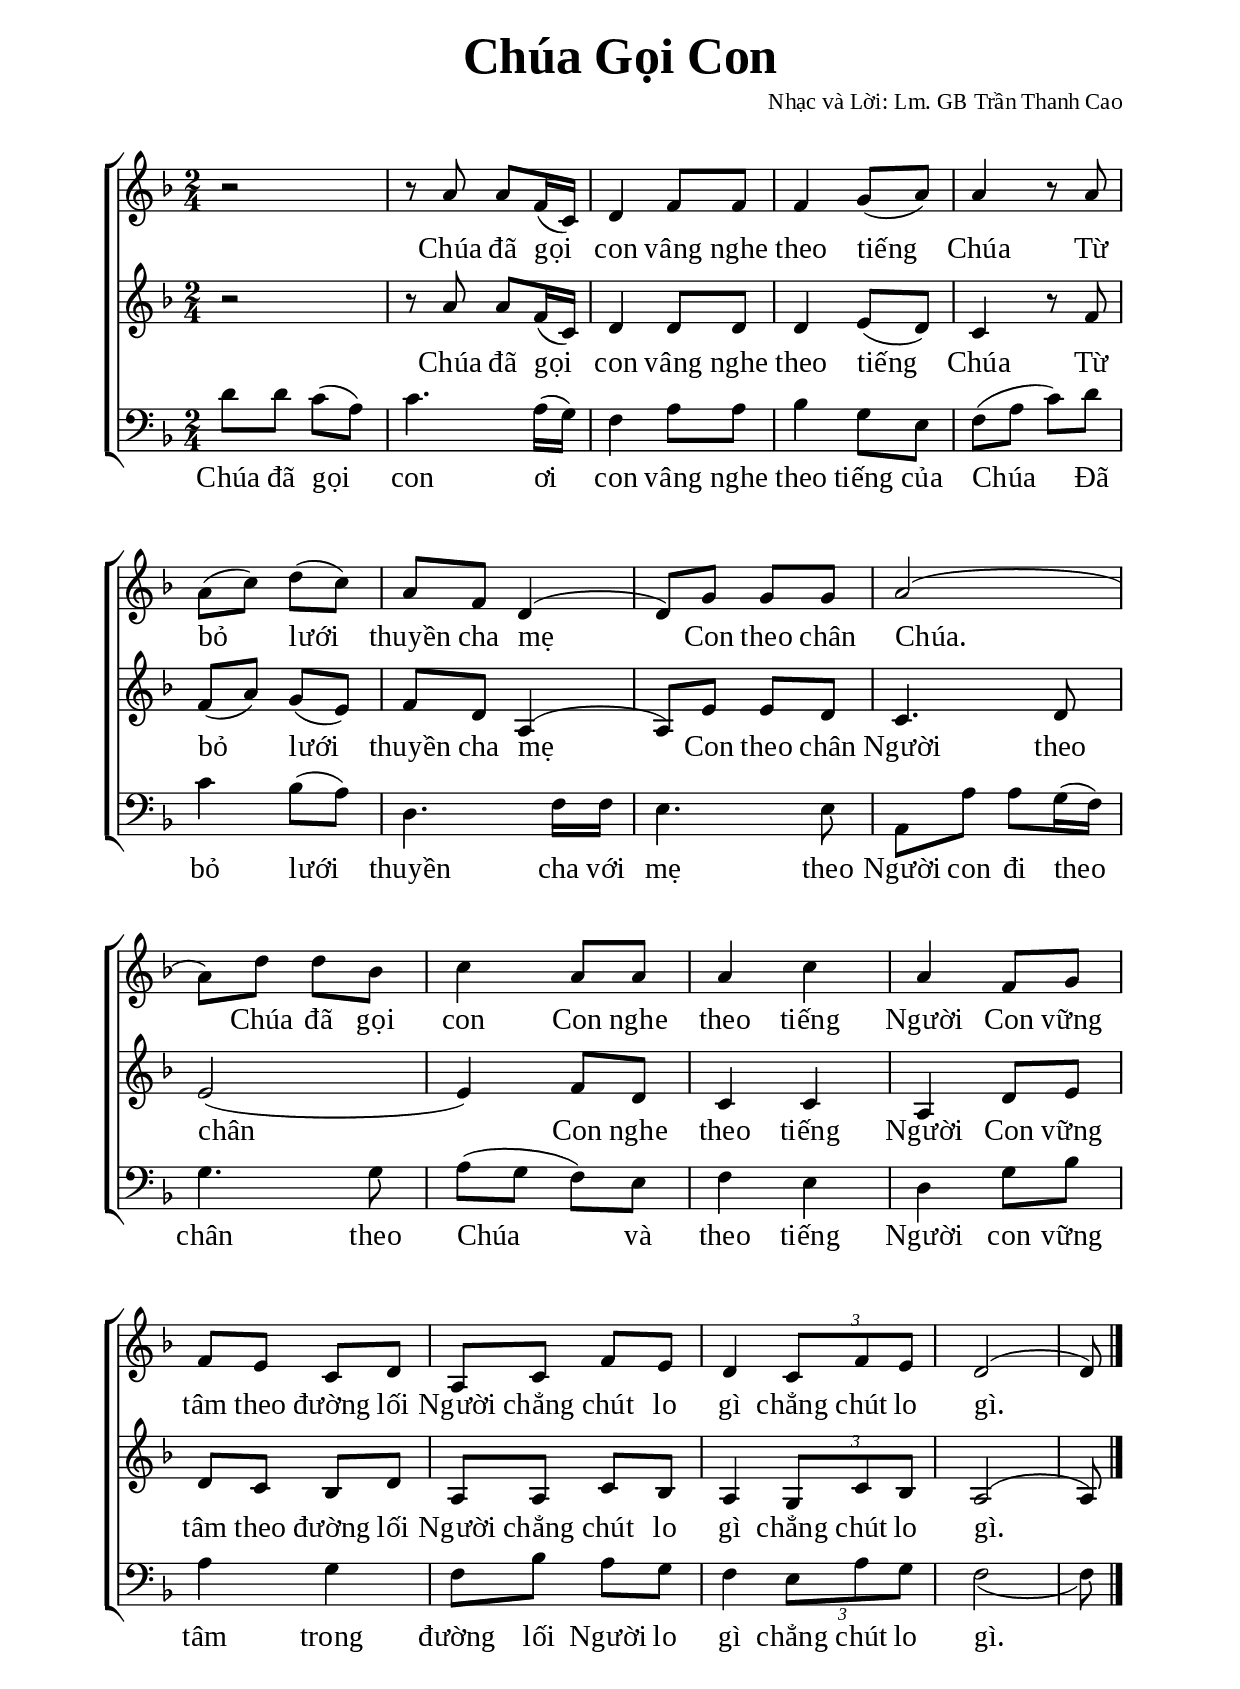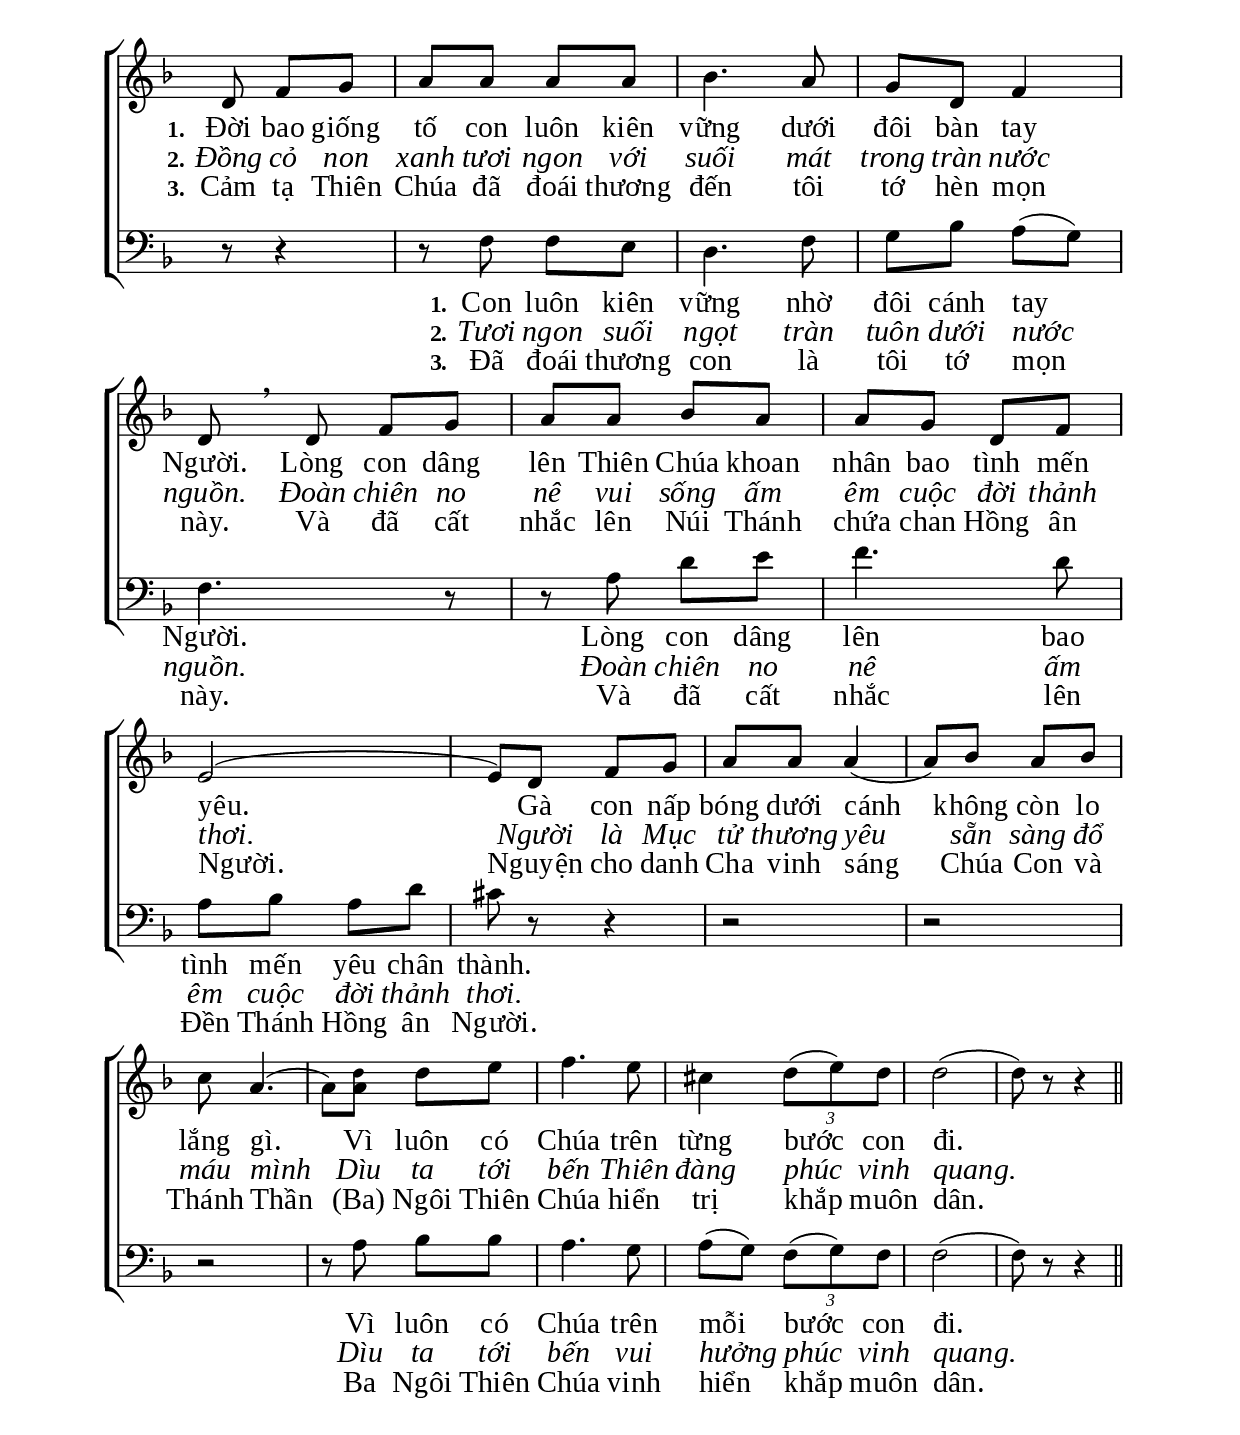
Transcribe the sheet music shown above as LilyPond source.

% Cài đặt chung
\version "2.22.1"
\include "english.ly"

\header {
  title = \markup { \fontsize #3 "Chúa Gọi Con" }
  composer = "Nhạc và Lời: Lm. GB Trần Thanh Cao"
  arranger = " "
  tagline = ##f
}

\paper {
  #(set-paper-size "a4")
  top-margin = 10\mm
  bottom-margin = 10\mm
  left-margin = 20\mm
  right-margin = 20\mm
  indent = #0
  #(define fonts
    (make-pango-font-tree
      "Liberation Serif"
      "Liberation Serif"
      "Liberation Serif"
      (/ 20 20)))
  page-count = #2
  print-page-number = #f
}

% Nhạc điệp khúc
nhacDiepKhucSop = \relative c'' {
  r2 |
  r8 a a f16 _(c) |
  d4 f8 f |
  f4 g8 (a) |
  a4 r8 a |
  a (c) d (c) |
  a f d4 ^( |
  d8) g g g |
  a2 ( |
  a8) d d bf |
  c4 a8 a |
  a4 c |
  a f8 g |
  f e c d |
  a c f e |
  d4 \tuplet 3/2 { c8 f e } |
  d2 ^( |
  d8) \bar "|."
}

nhacDiepKhucAlto = \relative c'' {
  r2 |
  r8 a a f16 _(c) |
  d4 d8 d |
  d4 e8 (d) 
  c4 r8 f |
  f (a) g (e) |
  f d a4 ^( |
  a8) e' e d |
  c4. d8 |
  e2 ( |
  e4) f8 d |
  c4 c |
  a d8 e |
  d c bf d |
  a a c bf |
  a4 \tuplet 3/2 { g8 c bf } |
  a2 ^( |
  a8)
}

nhacDiepKhucBas = \relative c' {
  d8 d c (a) |
  c4. a16 (g) |
  f4 a8 a |
  bf4 g8 e |
  f (a c) d |
  c4 bf8 (a) |
  d,4. f16 f |
  e4. e8 |
  a, a' a g16 (f) |
  g4. g8 |
  a (g f) e |
  f4 e |
  d g8 bf |
  a4 g |
  f8 bf a g |
  f4 \tuplet 3/2 { e8 a g } |
  f2 _( |
  f8)
}

% Nhạc phiên khúc
nhacPhienKhucSop = \relative c' {
  \partial 4. d8 f g |
  a a a a |
  bf4. a8 |
  g d f4 |
  d8 \breathe d f g |
  a a bf a |
  a g d f |
  e2 ^( |
  e8) d f g |
  a a a4 ( |
  a8) bf a bf |
  c a4. ( |
  a8) <a \tweak font-size #-2 d>8 d e |
  f4. e8 |
  cs4 \tuplet 3/2 { d8 (e) d } |
  d2 ( |
  d8) r r4 \bar "||"
}

nhacPhienKhucBas = \relative c {
  \partial 4. r8 r4 |
  r8 f8 f e |
  d4. f8 |
  g bf a (g) |
  f4. r8 |
  r a d e |
  f4. d8 |
  a bf a d |
  cs r r4 |
  r2 |
  r2 |
  r2 |
  r8 a bf bf |
  a4. g8 |
  a (g) \tuplet 3/2 { f (g) f } |
  f2 ( |
  f8) r r4
}

% Lời điệp khúc
loiDiepKhucSop = \lyricmode {
  Chúa đã gọi con vâng nghe theo tiếng Chúa
  Từ bỏ lưới thuyền cha mẹ
  Con theo chân Chúa.
  Chúa đã gọi con
  Con nghe theo tiếng Người
  Con vững tâm theo đường lối Người
  chẳng chút lo gì
  chẳng chút lo gì.
}

loiDiepKhucAlto = \lyricmode {
  Chúa đã gọi con vâng nghe theo tiếng Chúa
  Từ bỏ lưới thuyền cha mẹ
  Con theo chân Người theo chân
  Con nghe theo tiếng Người
  Con vững tâm theo đường lối Người
  chẳng chút lo gì
  chẳng chút lo gì.
}

loiDiepKhucBas = \lyricmode {
  Chúa đã gọi con ơi con
  vâng nghe theo tiếng của Chúa
  Đã bỏ lưới thuyền cha với mẹ
  theo Người con đi theo chân theo Chúa
  và theo tiếng Người
  con vững tâm trong đường lối Người lo gì
  chẳng chút lo gì.
}

% Lời phiên khúc
loiPhienKhucMotSop = \lyricmode {
  \set stanza = #"1."
  Đời bao giống tố con luôn kiên vững dưới đôi bàn tay Người.
  Lòng con dâng lên Thiên Chúa khoan nhân
  bao tình mến yêu.
  Gà con nấp bóng dưới cánh
  không còn lo lắng gì.
  Vì luôn có Chúa trên từng bước con đi.
}

loiPhienKhucMotBas = \lyricmode {
  \set stanza = #"1."
  Con luôn kiên vững nhờ đôi cánh tay Người.
  Lòng con dâng lên bao tình mến yêu chân thành.
  Vì luôn có Chúa trên mỗi bước con đi.
}

loiPhienKhucHaiSop = \lyricmode {
  \override Lyrics.LyricText.font-shape = #'italic
  \set stanza = #"2."
  Đồng cỏ non xanh tươi ngon với suối mát trong tràn nước nguồn.
  Đoàn chiên no nê vui sống ấm êm cuộc đời thảnh thơi.
  Người là Mục tử thương yêu sẵn sàng đổ máu mình
  Dìu ta tới bến Thiên đàng phúc vinh quang.
}

loiPhienKhucHaiBas = \lyricmode {
  \override Lyrics.LyricText.font-shape = #'italic
  \set stanza = #"2."
  Tươi ngon suối ngọt tràn tuôn dưới nước nguồn.
  Đoàn chiên no nê ấm êm cuộc đời thảnh thơi.
  Dìu ta tới bến vui hưởng phúc vinh quang.
}

loiPhienKhucBaSop = \lyricmode {
  \set stanza = #"3."
  Cảm tạ Thiên Chúa đã đoái thương đến tôi tớ hèn mọn này.
  Và đã cất nhắc lên Núi Thánh chứa chan Hồng ân Người.
  Nguyện cho danh Cha vinh sáng Chúa Con và Thánh Thần
  (Ba) Ngôi Thiên Chúa hiển trị khắp muôn dân.
}

loiPhienKhucBaBas = \lyricmode {
  \set stanza = #"3."
  Đã đoái thương con là tôi tớ mọn này.
  Và đã cất nhắc lên Đền Thánh Hồng ân Người.
  Ba Ngôi Thiên Chúa vinh hiển khắp muôn dân.
}

% Dàn trang
\score {
  \new ChoirStaff <<
    \new Staff \with {
        %\magnifyStaff #(magstep +1)
      }
      <<
        \clef "treble"
        \new Voice = beSop {
          \key f \major \time 2/4 \nhacDiepKhucSop
        }
        \new Lyrics \lyricsto beSop \loiDiepKhucSop
    >>
    \new Staff \with {
        %\magnifyStaff #(magstep +1)
      }
      <<
        \new Voice = beAlto {
          \key f \major \time 2/4 \nhacDiepKhucAlto
        }
        \new Lyrics \lyricsto beAlto \loiDiepKhucAlto
    >>
    \new Staff \with {
        %\magnifyStaff #(magstep +1)
      }
      <<
        \clef "bass"
        \new Voice = beBas {
          \key f \major \time 2/4 \nhacDiepKhucBas
        }
        \new Lyrics \lyricsto beBas \loiDiepKhucBas
    >>
  >>
  \layout {
    \override Lyrics.LyricText.font-size = #+2.5
    \override Lyrics.LyricSpace.minimum-distance = #0.6
    \override Score.BarNumber.break-visibility = ##(#f #f #f)
    \override Score.SpacingSpanner.uniform-stretching = ##t
    \override Score.NonMusicalPaperColumn.page-break-permission = ##f
  }
}

\score {
  \new ChoirStaff <<
    \new Staff \with {
        \consists "Merge_rests_engraver"
        %\magnifyStaff #(magstep +1)
      }
      <<
        \clef "treble"
        \new Voice = beSop {
          \key f \major \time 2/4 \nhacPhienKhucSop
        }
        \new Lyrics \lyricsto beSop \loiPhienKhucMotSop
        \new Lyrics \lyricsto beSop \loiPhienKhucHaiSop
        \new Lyrics \lyricsto beSop \loiPhienKhucBaSop
    >>
    \new Staff \with {
        \consists "Merge_rests_engraver"
        %\magnifyStaff #(magstep +1)
      }
      <<
        \clef "bass"
        \new Voice = beBas {
          \key f \major \time 2/4 \nhacPhienKhucBas
        }
        \new Lyrics \lyricsto beBas \loiPhienKhucMotBas
        \new Lyrics \lyricsto beBas \loiPhienKhucHaiBas
        \new Lyrics \lyricsto beBas \loiPhienKhucBaBas
    >>
  >>
  \layout {
    \override Staff.TimeSignature.transparent = ##t
    \override Lyrics.LyricText.font-size = #+2.5
    \override Lyrics.LyricSpace.minimum-distance = #0.6
    \override Score.BarNumber.break-visibility = ##(#f #f #f)
    \override Score.SpacingSpanner.uniform-stretching = ##t
    \override Score.NonMusicalPaperColumn.page-break-permission = ##f
  }
}
